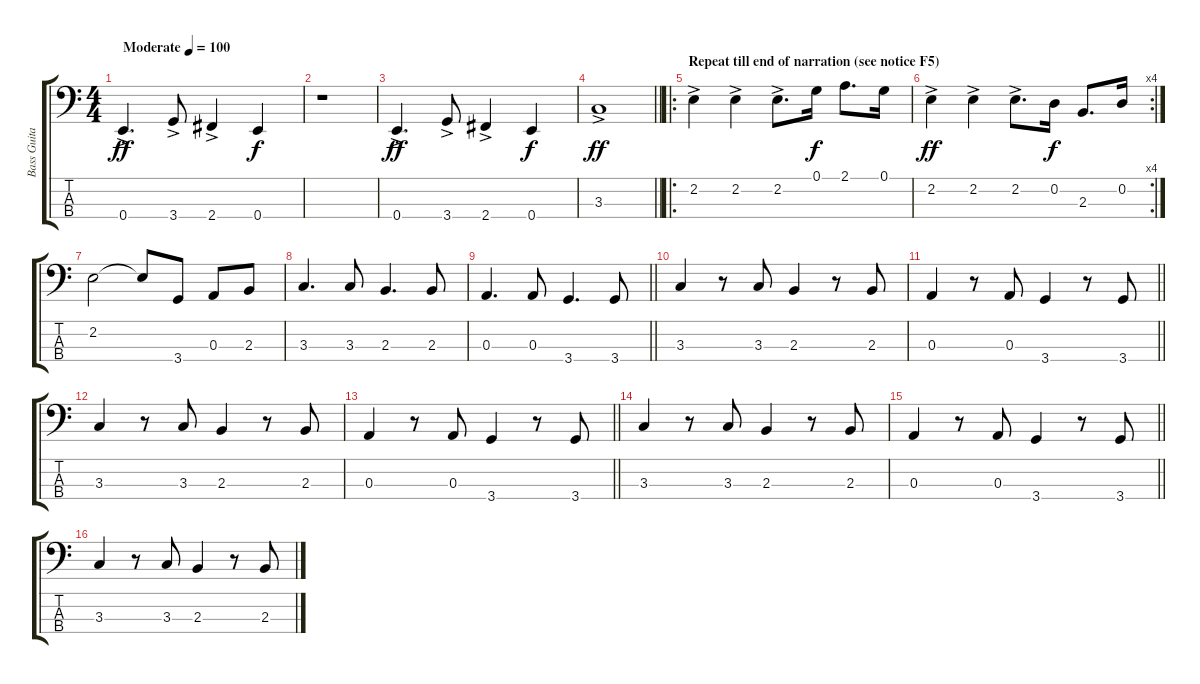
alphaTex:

\track ("Bass Guitar" "Bass Guita") {instrument electricbassfinger}
\staff {score tabs}
\tuning (G2 D2 A1 E1) {hide}
\ts (4 4)
\tempo (100 "Moderate")
\clef f4
\ks c
0.4{ac}.4{d dy ff instrument electricbassfinger} 3.4{ac}.8 2.4{ac}.4 0.4.4{dy f} |
r.1 |
0.4{ac}.4{d dy ff} 3.4{ac}.8 2.4{ac}.4 0.4.4{dy f} |
\barLineRight lightlight
3.3{ac}.1{dy ff} |
\ro
\section ("" "Repeat till end of narration (see notice F5)")
2.2{ac}.4 2.2{ac}.4 2.2{ac}.8{d} 0.1.16{dy f} 2.1.8{d} 0.1.16 |
\rc 4
2.2{ac}.4{dy ff} 2.2{ac}.4 2.2{ac}.8{d} 0.2.16{dy f} 2.3.8{d} 0.2.16 |
2.2.2 2.2{t}.8 3.4.8 0.3.8 2.3.8 |
3.3.4{d} 3.3.8 2.3.4{d} 2.3.8 |
\barLineRight lightlight
0.3.4{d} 0.3.8 3.4.4{d} 3.4.8 |
3.3.4 r.8 3.3.8 2.3.4 r.8 2.3.8 |
\barLineRight lightlight
0.3.4 r.8 0.3.8 3.4.4 r.8 3.4.8 |
3.3.4 r.8 3.3.8 2.3.4 r.8 2.3.8 |
\barLineRight lightlight
0.3.4 r.8 0.3.8 3.4.4 r.8 3.4.8 |
3.3.4 r.8 3.3.8 2.3.4 r.8 2.3.8 |
\barLineRight lightlight
0.3.4 r.8 0.3.8 3.4.4 r.8 3.4.8 |
3.3.4 r.8 3.3.8 2.3.4 r.8 2.3.8
